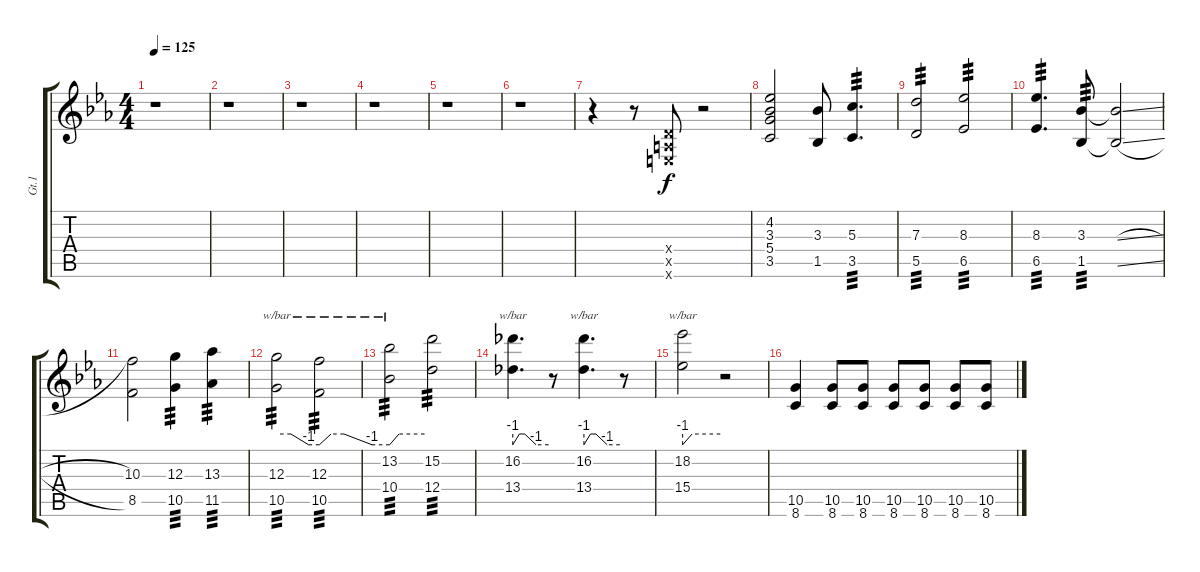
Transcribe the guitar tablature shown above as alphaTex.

\track ("Gt.1" "Gt.1") {instrument distortionguitar}
\staff {score tabs}
\tuning (E4 B3 G3 D3 A2 E2) {hide}
\ts (4 4)
\tempo 125
\clef g2
\ks eb
r.1{dy f} |
r.1 |
r.1 |
r.1 |
r.1 |
r.1 |
r.4 r.8 (0.4{x} 0.5{x} 0.6{x}).8 r.2 |
(4.2 3.3 5.4 3.5).2 (3.3 1.5).8 (5.3 3.5).4{d tp 3} |
(7.3 5.5).2{tp 3} (8.3 6.5).2{tp 3} |
(8.3 6.5).4{d tp 3} (3.3 1.5).8{tp 3} (3.3{sl t} 1.5{sl t}).2 |
(10.3 8.5).2 (12.3 10.5).4{tp 3} (13.3 11.5).4{tp 3} |
(12.3 10.5).2{tbe (custom default 0 0 20 0 45 -4 60 -4) tp 3} (12.3 10.5).2{tbe (custom default 0 -4 10 0 21 0 45 -4 60 -4) tp 3} |
(13.2 10.4).2{tbe (custom default 0 -4 16 0 60 0) tp 3} (15.2 12.4).2{tp 3} |
(16.2 13.4).4{d tbe (custom default 0 -4 11 0 20 0 39 -4 60 -4)} r.8 (16.2 13.4).4{d tbe (custom default 0 -4 11 0 20 0 39 -4 60 -4)} r.8 |
(18.2 15.4).2{tbe (custom default 0 -4 15 0 60 0)} r.2 |
(10.5 8.6).4 (10.5 8.6).8 (10.5 8.6).8 (10.5 8.6).8 (10.5 8.6).8 (10.5 8.6).8 (10.5 8.6).8
